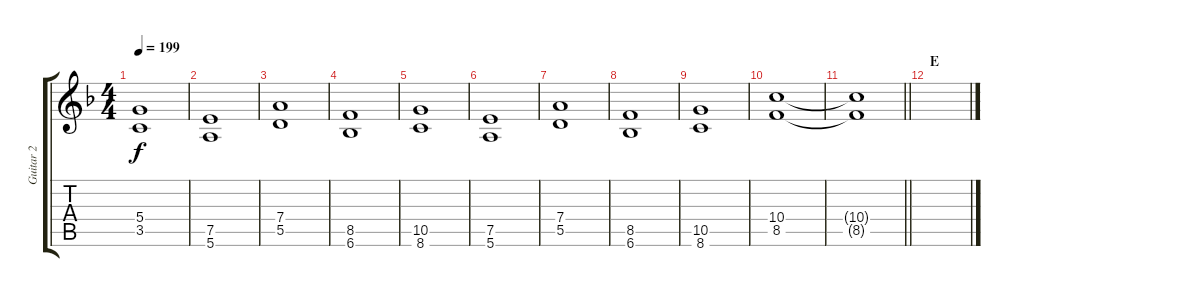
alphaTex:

\track ("Guitar 2" "Guitar 2") {instrument distortionguitar}
\staff {score tabs}
\tuning (E4 B3 G3 D3 A2 E2) {hide}
\ts (4 4)
\tempo 199
\clef g2
\ks f
(5.4 3.5).1{dy f} |
(7.5 5.6).1 |
(7.4 5.5).1 |
(8.5 6.6).1 |
(10.5 8.6).1 |
(7.5 5.6).1 |
(7.4 5.5).1 |
(8.5 6.6).1 |
(10.5 8.6).1 |
(10.4 8.5).1 |
\barLineRight lightlight
(10.4{t} 8.5{t}).1 |
\section ("" "E")
